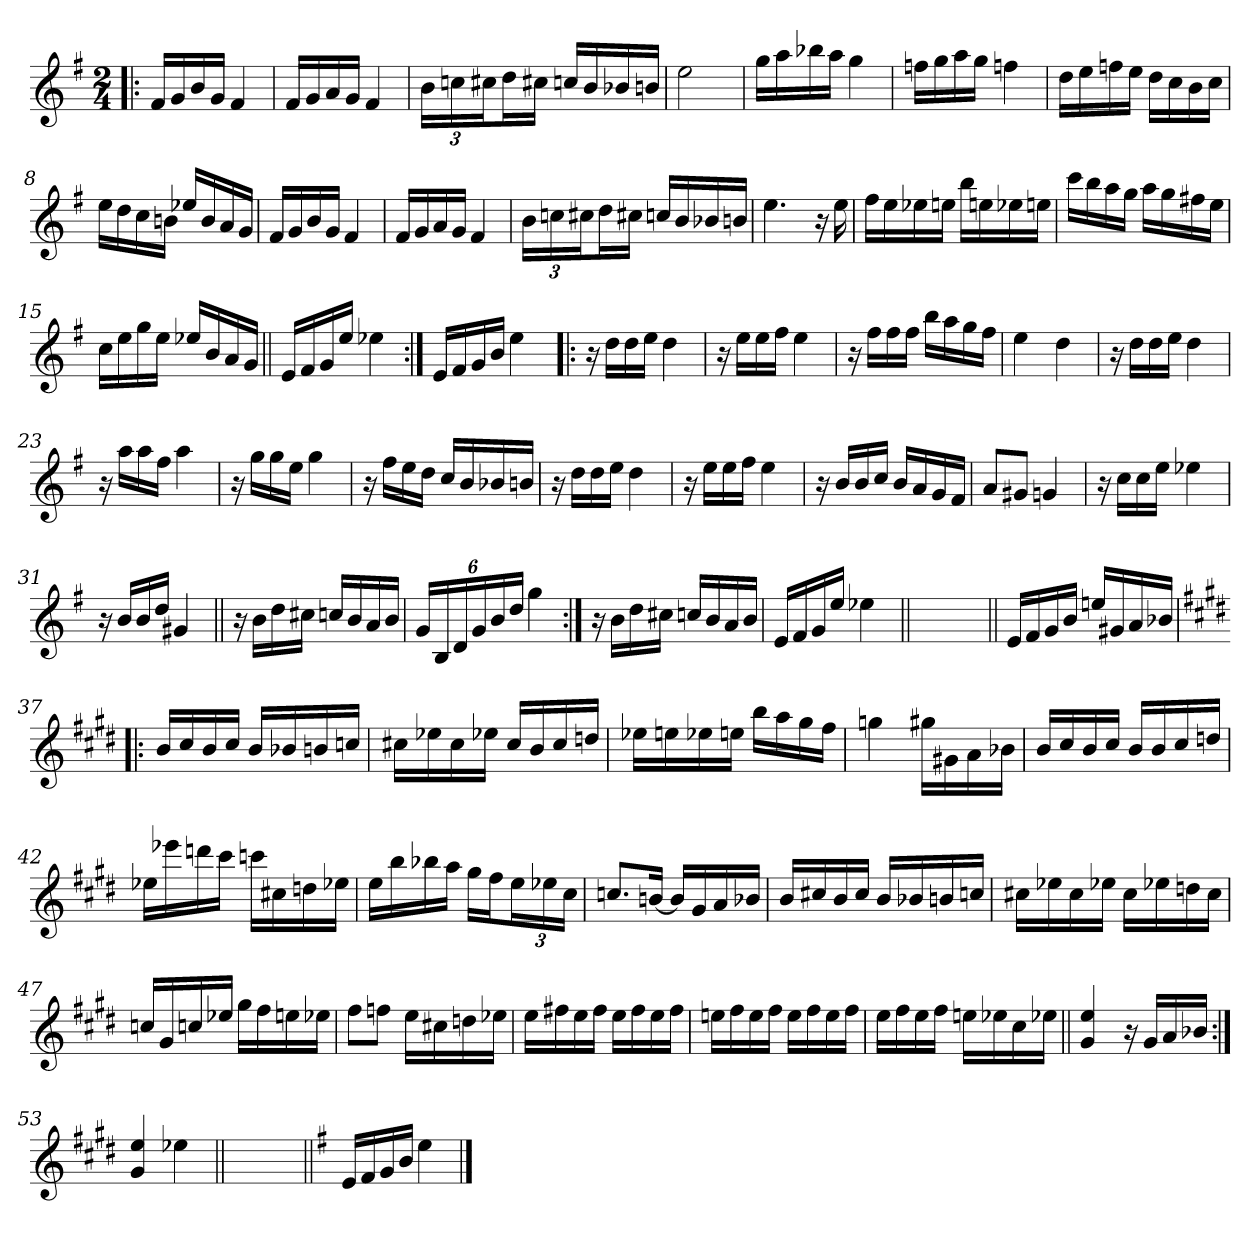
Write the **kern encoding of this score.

**kern
*part1
*staff1
*clefG2
*k[f#]
*G:
*M2/4
=1!|:
16f#/LL
16g/
16b/
16g/JJ
4f#/
=2
16f#/LL
16g/
16a/
16g/JJ
4f#/
=3
24b\LL
24ccn\
24cc#X\J
16dd\L
16cc#X\JJ
16ccn/LL
16b/
16b-X/
16bn/JJ
=4
2ee\
=5
16gg\LL
16aa\
16bb-X\
16aa\JJ
4gg\
!!LO:LB:g=z
=6
16ffn\LL
16gg\
16aa\
16gg\JJ
4ffn\
=7
16dd\LL
16ee\
16ffn\
16ee\JJ
16dd\LL
16cc\
16b\
16cc\JJ
=8
16ee\LL
16dd\
16cc\
16bn\JJ
16ee-X/LL
16b/
16a/
16g/JJ
=9
16f#/LL
16g/
16b/
16g/JJ
4f#/
=10
16f#/LL
16g/
16a/
16g/JJ
4f#/
!!LO:LB:g=z
=11
24b\LL
24ccn\
24cc#X\J
16dd\L
16cc#X\JJ
16ccn/LL
16b/
16b-X/
16bn/JJ
=12
4.ee\
16r
16ee\
=13
16ff#\LL
16ee\
16ee-X\
16een\JJ
16bb\LL
16een\
16ee-X\
16een\JJ
=14
16ccc\LL
16bb\
16aa\
16gg\JJ
16aa\LL
16gg\
16ff#X\
16ee\JJ
=15
16cc\LL
16ee\
16gg\
16ee\JJ
16ee-X/LL
16b/
16a/
16g/JJ
!!LO:LB:g=z
=16||
16e/LL
16f#/
16g/
16ee/JJ
4ee-X\
=17:|!
16e/LL
16f#/
16g/
16b/JJ
4ee\
=18!|:
16r
16dd\LL
16dd\
16ee\JJ
4dd\
=19
16r
16ee\LL
16ee\
16ff#\JJ
4ee\
=20
16r
16ff#\LL
16ff#\
16ff#\JJ
16bb\LL
16aa\
16gg\
16ff#\JJ
!!LO:LB:g=z
=21
4ee\
4dd\
=22
16r
16dd\LL
16dd\
16ee\JJ
4dd\
=23
16r
16aa\LL
16aa\
16ff#\JJ
4aa\
=24
16r
16gg\LL
16gg\
16ee\JJ
4gg\
=25
16r
16ff#\LL
16ee\
16dd\JJ
16cc/LL
16b/
16b-X/
16bn/JJ
=26
16r
16dd\LL
16dd\
16ee\JJ
4dd\
!!LO:LB:g=z
=27
16r
16ee\LL
16ee\
16ff#\JJ
4ee\
=28
16r
16b/LL
16b/
16cc/JJ
16b/LL
16a/
16g/
16f#/JJ
=29
8a/L
8g#X/J
4gn/
=30
16r
16cc\LL
16cc\
16ee\JJ
4ee-X\
=31
16r
16b/LL
16b/
16dd/JJ
4g#X/
!!LO:LB:g=z
=32||
16r
16b\LL
16dd\
16cc#X\JJ
16ccn/LL
16b/
16a/
16b/JJ
=33
24g/LL
24B/
24d/
24g/
24b/
24dd/JJ
4gg\
=34:|!
16r
16b\LL
16dd\
16cc#X\JJ
16ccn/LL
16b/
16a/
16b/JJ
=35
16e/LL
16f#/
16g/
16ee/JJ
4ee-X\
=35X351||
2ryy
!!LO:LB:g=z
=36||
16e/LL
16f#/
16g/
16b/JJ
16een/LL
16g#X/
16a/
16b-X/JJ
=37!|:
*k[f#c#g#d#]
*E:
16b/LL
16cc#/
16b/
16cc#/JJ
16b/LL
16b-X/
16bn/
16ccn/JJ
=38
16cc#X\LL
16ee-X\
16cc#\
16ee-X\JJ
16cc#/LL
16b/
16cc#/
16ddn/JJ
=39
16ee-X\LL
16een\
16ee-X\
16een\JJ
16bb\LL
16aa\
16gg#\
16ff#\JJ
=40
4ggn\
16gg#X\LL
16g#X\
16a\
16b-X\JJ
!!LO:LB:g=z
=41
16b/LL
16cc#/
16b/
16cc#/JJ
16b/LL
16b/
16cc#/
16ddn/JJ
=42
16ee-X\LL
16eee-X\
16dddn\
16ccc#\JJ
16cccn\LL
16cc#X\
16ddn\
16ee-X\JJ
=43
16ee\LL
16bb\
16bb-X\
16aa\JJ
16gg#\LL
16ff#\J
24ee\L
24ee-X\
24cc#\JJ
=44
8.ccn/L
[16bn/Jk
16b/LL]
16g#/
16a/
16b-X/JJ
=45
16b/LL
16cc#X/
16b/
16cc#/JJ
16b/LL
16b-X/
16bn/
16ccn/JJ
!!LO:LB:g=z
=46
16cc#X\LL
16ee-X\
16cc#\
16ee-X\JJ
16cc#\LL
16ee-X\
16ddn\
16cc#\JJ
=47
16ccn/LL
16g#/
16ccn/
16ee-X/JJ
16gg#\LL
16ff#\
16een\
16ee-X\JJ
=48
8ff#\L
8ffn\J
16ee\LL
16cc#X\
16ddn\
16ee-X\JJ
=49
16ee\LL
16ff#X\
16ee\
16ff#\JJ
16ee\LL
16ff#\
16ee\
16ff#\JJ
=50
16een\LL
16ff#\
16ee\
16ff#\JJ
16ee\LL
16ff#\
16ee\
16ff#\JJ
!!LO:LB:g=z
=51
16ee\LL
16ff#\
16ee\
16ff#\JJ
16een\LL
16ee-X\
16cc#\
16ee-X\JJ
=52||
4g#/ 4ee/
16r
16g#/LL
16a/
16b-X/JJ
=53:|!
4g#/ 4ee/
4ee-X\
=54||
2ryy
=55||
*k[f#]
*G:
16e/LL
16f#/
16g/
16b/JJ
4ee\
==
*-
